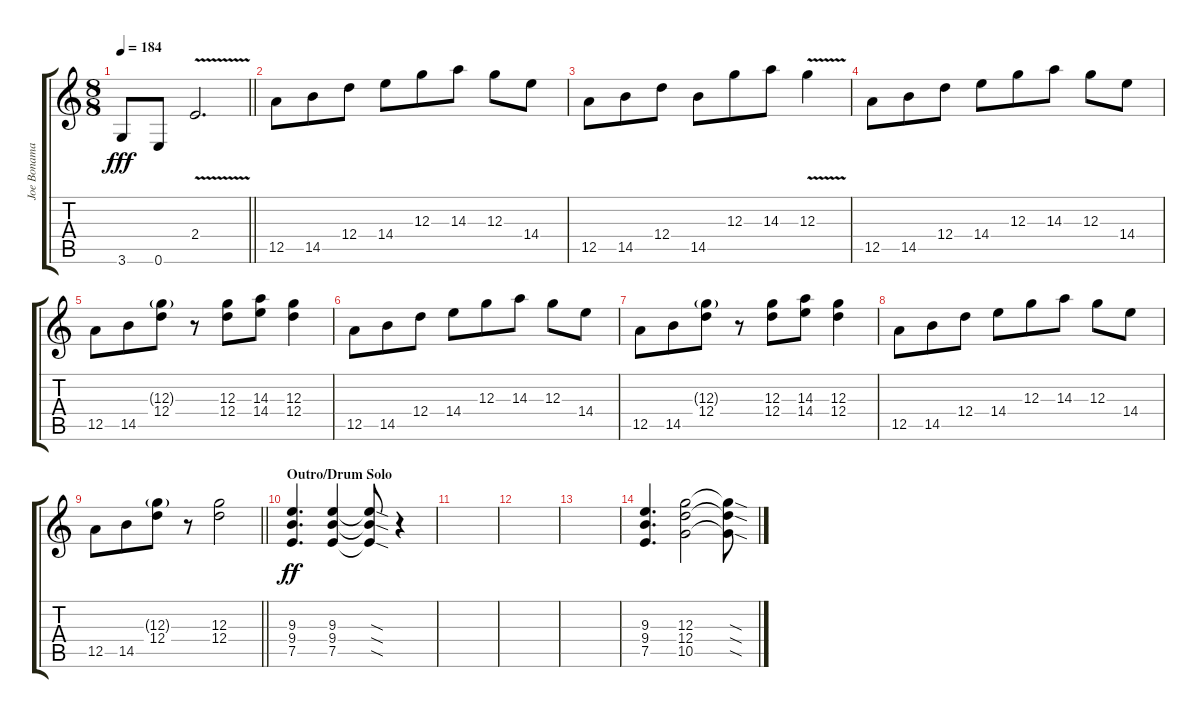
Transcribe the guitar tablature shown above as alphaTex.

\track ("Joe Bonamassa Guitar" "Joe Bonama") {instrument overdrivenguitar}
\staff {score tabs}
\tuning (E4 B3 G3 D3 A2 E2) {hide}
\ts (8 8)
\tempo 184
\clef g2
\barLineRight lightlight
\ks c
3.6.8{dy fff} 0.6.8 2.4{v}.2{d} |
12.5.8 14.5.8 12.4.8 14.4.8 12.3.8 14.3.8 12.3.8 14.4.8 |
12.5.8 14.5.8 12.4.8 14.5.8 12.3.8 14.3.8 12.3{v}.4 |
12.5.8 14.5.8 12.4.8 14.4.8 12.3.8 14.3.8 12.3.8 14.4.8 |
12.5.8 14.5.8 (12.3{g} 12.4).8 r.8 (12.3 12.4).8 (14.3 14.4).8 (12.3 12.4).4 |
12.5.8 14.5.8 12.4.8 14.4.8 12.3.8 14.3.8 12.3.8 14.4.8 |
12.5.8 14.5.8 (12.3{g} 12.4).8 r.8 (12.3 12.4).8 (14.3 14.4).8 (12.3 12.4).4 |
12.5.8 14.5.8 12.4.8 14.4.8 12.3.8 14.3.8 12.3.8 14.4.8 |
\barLineRight lightlight
12.5.8 14.5.8 (12.3{g} 12.4).8 r.8 (12.3 12.4).2 |
\section ("" "Outro/Drum Solo")
(9.3 9.4 7.5).4{d dy ff} (9.3 9.4 7.5).4 (9.3{sod t} 9.4{sod t} 7.5{sod t}).8 r.4 |
|
|
|
(9.3 9.4 7.5).4{d} (12.3 12.4 10.5).2 (12.3{sod t} 12.4{sod t} 10.5{sod t}).8
